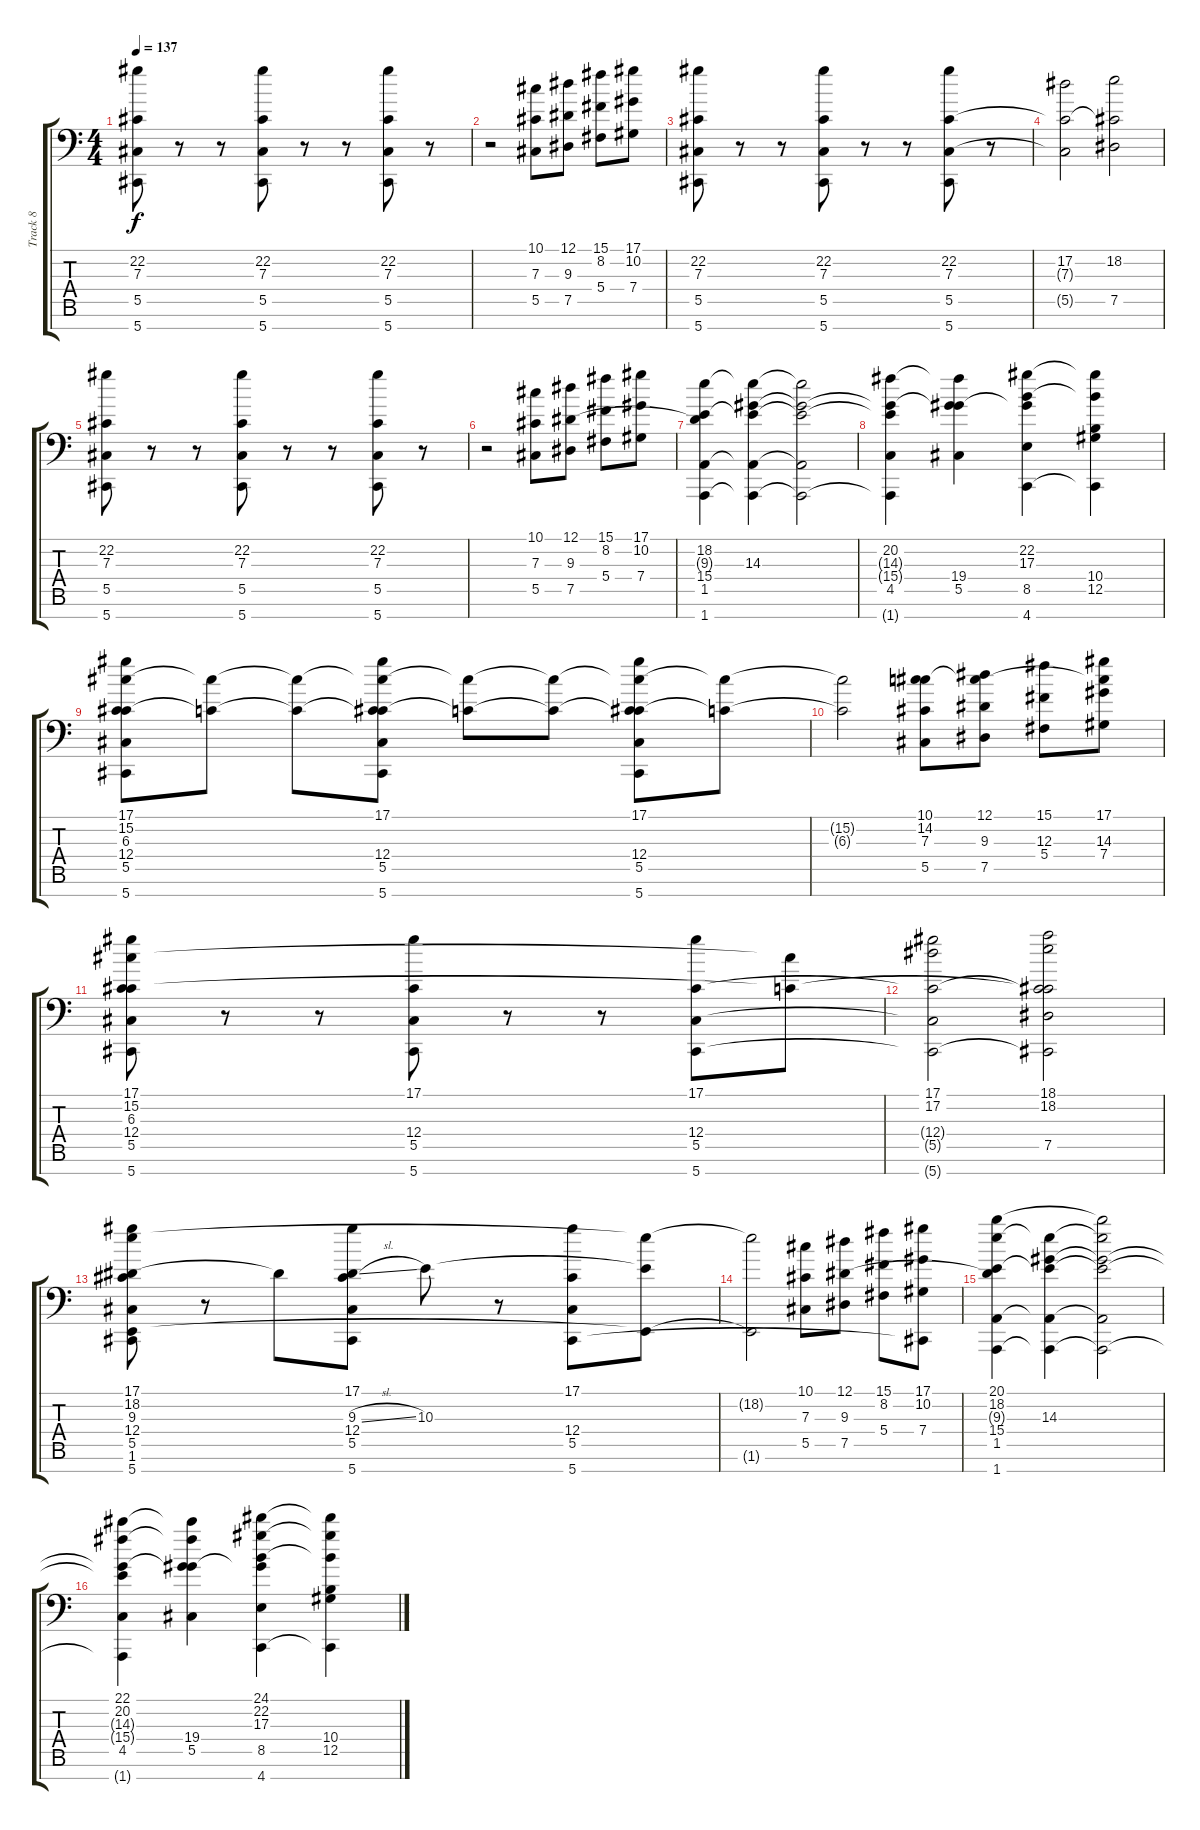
\track ("Track 8" "Track 8") {instrument stringensemble1}
\staff {score tabs}
\tuning (Eb4 Bb3 Gb3 Db3 Ab2 Eb2 Ab1) {hide}
\ts (4 4)
\tempo 137
\clef f4
\ks c
(22.2 7.3 5.5 5.7).8{dy f} r.8 r.8 (22.2 7.3 5.5 5.7).8 r.8 r.8 (22.2 7.3 5.5 5.7).8 r.8 |
r.2 (10.1 7.3 5.5).8 (12.1 9.3 7.5).8 (15.1 8.2 5.4).8 (17.1 10.2 7.4).8 |
(22.2 7.3 5.5 5.7).8 r.8 r.8 (22.2 7.3 5.5 5.7).8 r.8 r.8 (22.2 7.3 5.5 5.7).8 r.8 |
(17.2 7.3{t} 5.5{t}).2 (18.2 7.3{t} 7.5).2 |
(22.2 7.3 5.5 5.7).8 r.8 r.8 (22.2 7.3 5.5 5.7).8 r.8 r.8 (22.2 7.3 5.5 5.7).8 r.8 |
r.2 (10.1 7.3 5.5).8 (12.1 9.3 7.5).8 (15.1 8.2 5.4).8 (17.1 10.2 7.4).8 |
(18.2 9.3{t} 15.4 1.5 1.7).4 (18.2{t} 14.3 15.4{t} 1.5{t} 1.7{t}).4 (18.2{t} 14.3{t} 15.4{t} 1.5{t} 1.7{t}).2 |
(20.2 14.3{t} 15.4{t} 4.5 1.7{t}).4 (20.2{t} 14.3{t} 19.4 5.5).4 (22.2 17.3 19.4{t} 8.5 4.7).4 (22.2{t} 17.3{t} 10.4 12.5 4.7{t}).4 |
(17.1 15.2 6.3 12.4 5.5 5.7).8{volume 12} (15.2{t} 6.3{t}).8 (15.2{t} 6.3{t}).8 (17.1 15.2{t} 6.3{t} 12.4 5.5 5.7).8 (15.2{t} 6.3{t}).8 (15.2{t} 6.3{t}).8 (17.1 15.2{t} 6.3{t} 12.4 5.5 5.7).8 (15.2{t} 6.3{t}).8 |
(15.2{t} 6.3{t}).2 (10.1 14.2 7.3 5.5).8 (12.1 14.2{t} 9.3 7.5).8 (15.1 12.3 5.4).8 (17.1 14.2{t} 14.3 7.4).8 |
(17.1 15.2 6.3 12.4 5.5 5.7).8 r.8 r.8 (17.1 12.4 5.5 5.7).8 r.8 r.8 (17.1 12.4 5.5 5.7).8 (15.2{t} 6.3{t}).8 |
(17.1 17.2 12.4{t} 5.5{t} 5.7{t}).2 (18.1 18.2 6.3{t} 12.4{t} 7.5 5.7{t}).2 |
(17.1 18.2 9.3 12.4 5.5 1.6 5.7).8 r.8 9.3{t}.8 (17.1 9.3{sl} 12.4 5.5 5.7).8 10.3.8 r.8 (17.1 12.4 5.5 5.7).8 (18.2{t} 10.3{t} 1.6{t}).8 |
(18.2{t} 1.6{t}).2 (10.1 7.3 5.5).8 (12.1 9.3 7.5).8 (15.1 8.2 5.4).8 (17.1 10.2 7.4 5.7{t}).8 |
(20.1 18.2 9.3{t} 15.4 1.5 1.7).4 (18.2{t} 14.3 15.4{t} 1.5{t} 1.7{t}).4 (20.1{t} 18.2{t} 14.3{t} 15.4{t} 1.5{t} 1.7{t}).2 |
(22.1 20.2 14.3{t} 15.4{t} 4.5 1.7{t}).4 (22.1{t} 20.2{t} 14.3{t} 19.4 5.5).4 (24.1 22.2 17.3 19.4{t} 8.5 4.7).4 (24.1{t} 22.2{t} 17.3{t} 10.4 12.5 4.7{t}).4
